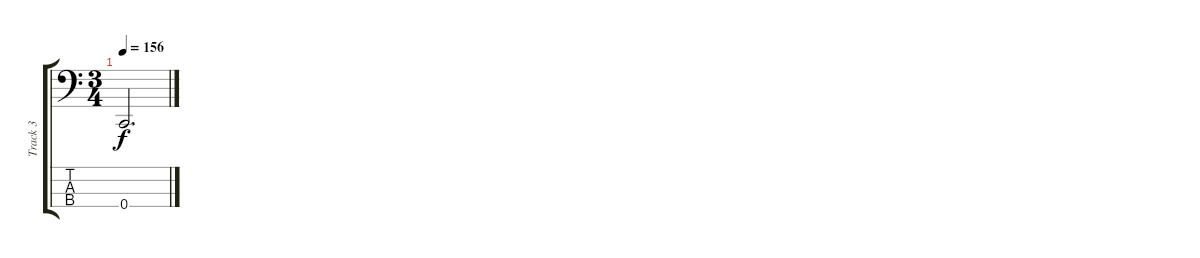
\track ("Track 3" "Track 3") {instrument electricbassfinger}
\staff {score tabs}
\tuning (F2 C2 G1 C1) {hide}
\ts (3 4)
\tempo 156
\clef f4
\ks c
0.4{t}.2{d dy f}
